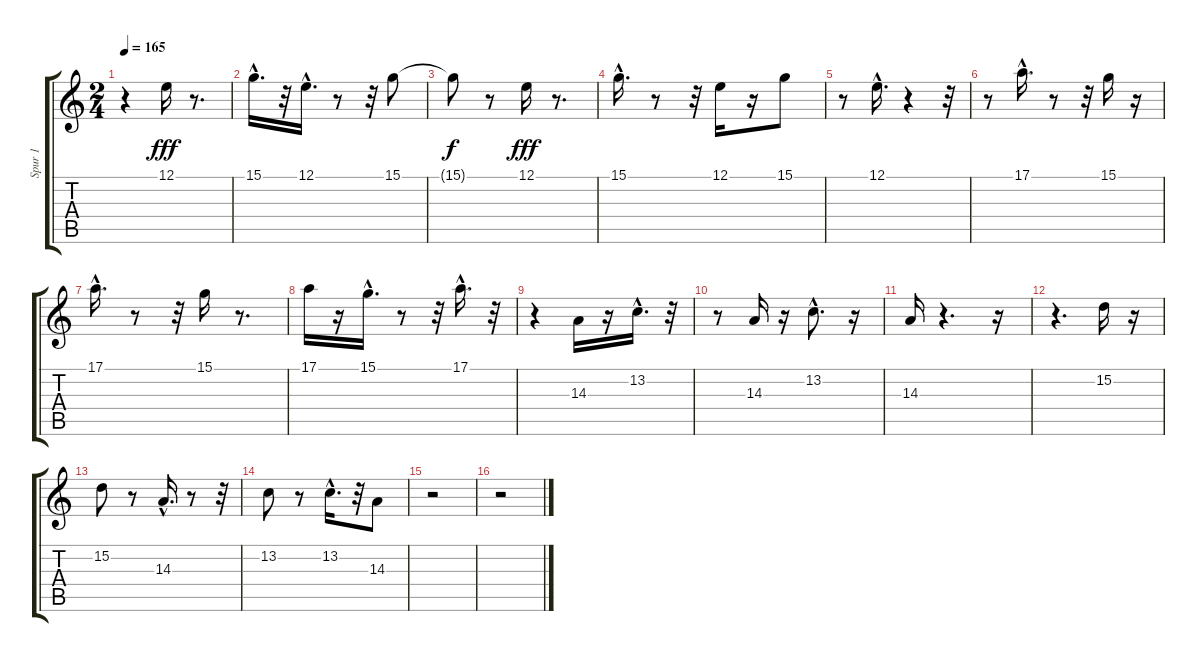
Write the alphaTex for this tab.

\track ("Spur 1" "Spur 1") {instrument piccolo}
\staff {score tabs}
\tuning (E4 B3 G3 D3 A2 E2) {hide}
\ts (2 4)
\tempo 165
\clef g2
\ks c
r.4{dy f} 12.1.16{dy fff} r.8{d} |
15.1{hac}.16{d} r.32 12.1{hac}.16{d} r.8 r.32 15.1.8 |
15.1{t}.8{dy f} r.8 12.1.16{dy fff} r.8{d} |
15.1{hac}.16{d} r.8 r.32 12.1.16 r.16 15.1.8 |
r.8 12.1{hac}.16{d} r.4 r.32 |
r.8 17.1{hac}.16{d} r.8 r.32 15.1.16 r.16 |
17.1{hac}.16{d} r.8 r.32 15.1.16 r.8{d} |
17.1.16 r.16 15.1{hac}.16{d} r.8 r.32 17.1{hac}.16{d} r.32 |
r.4 14.3.16 r.16 13.2{hac}.16{d} r.32 |
r.8 14.3.16 r.16 13.2{hac}.8{d} r.16 |
14.3.16 r.4{d} r.16 |
r.4{d} 15.2.16 r.16 |
15.2.8 r.8 14.3{hac}.16{d} r.8 r.32 |
13.2.8 r.8 13.2{hac}.16{d} r.32 14.3.8 |
r.2 |
r.2
